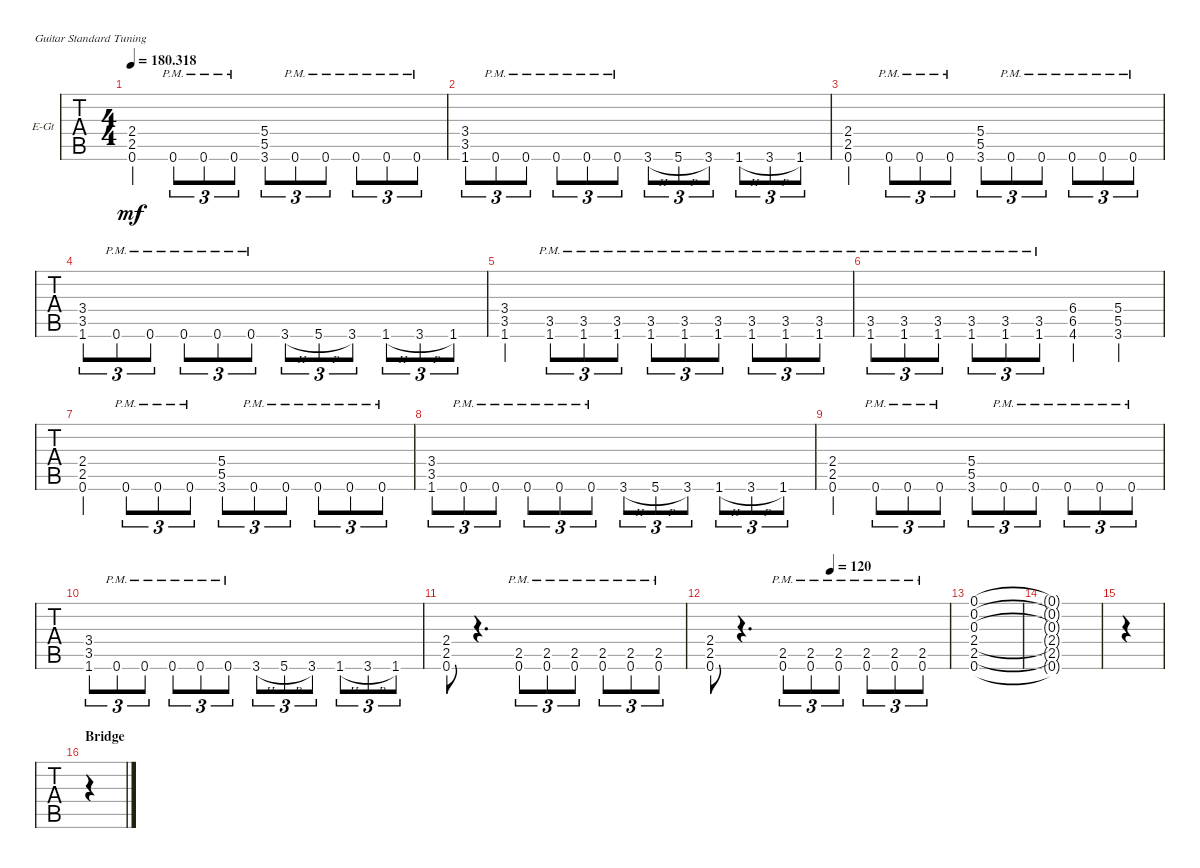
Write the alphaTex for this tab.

\defaultSystemsLayout 4
\bracketExtendMode groupsimilarinstruments
\multiBarRest
\firstSystemTrackNameOrientation horizontal
\otherSystemsTrackNameOrientation horizontal
\track ("Cole Train" "E-Gt") {instrument distortionguitar}
\staff {tabs}
\tuning (E4 B3 G3 D3 A2 E2)
\ts (4 4)
\tempo
180.318
\accidentals auto
\clef g2
\ottava regular
\simile none
\ks c
(0.6 2.5 2.4).4{dy mf} 0.6{pm}.8{tu (3 2)} 0.6{pm}.8{tu (3 2)} 0.6{pm}.8{tu (3 2)} (3.6 5.5 5.4).8{tu (3 2)} 0.6{pm}.8{tu (3 2)} 0.6{pm}.8{tu (3 2)} 0.6{pm}.8{tu (3 2)} 0.6{pm}.8{tu (3 2)} 0.6{pm}.8{tu (3 2)} |
(1.6 3.5 3.4).8{tu (3 2)} 0.6{pm}.8{tu (3 2)} 0.6{pm}.8{tu (3 2)} 0.6{pm}.8{tu (3 2)} 0.6{pm}.8{tu (3 2)} 0.6{pm}.8{tu (3 2)} 3.6{h}.8{tu (3 2)} 5.6{h}.8{tu (3 2)} 3.6.8{tu (3 2)} 1.6{h}.8{tu (3 2)} 3.6{h}.8{tu (3 2)} 1.6.8{tu (3 2)} |
(0.6 2.5 2.4).4 0.6{pm}.8{tu (3 2)} 0.6{pm}.8{tu (3 2)} 0.6{pm}.8{tu (3 2)} (3.6 5.5 5.4).8{tu (3 2)} 0.6{pm}.8{tu (3 2)} 0.6{pm}.8{tu (3 2)} 0.6{pm}.8{tu (3 2)} 0.6{pm}.8{tu (3 2)} 0.6{pm}.8{tu (3 2)} |
(1.6 3.5 3.4).8{tu (3 2)} 0.6{pm}.8{tu (3 2)} 0.6{pm}.8{tu (3 2)} 0.6{pm}.8{tu (3 2)} 0.6{pm}.8{tu (3 2)} 0.6{pm}.8{tu (3 2)} 3.6{h}.8{tu (3 2)} 5.6{h}.8{tu (3 2)} 3.6.8{tu (3 2)} 1.6{h}.8{tu (3 2)} 3.6{h}.8{tu (3 2)} 1.6.8{tu (3 2)} |
(1.6 3.5 3.4).4 (1.6{pm} 3.5{pm}).8{tu (3 2)} (1.6{pm} 3.5{pm}).8{tu (3 2)} (1.6{pm} 3.5{pm}).8{tu (3 2)} (1.6{pm} 3.5{pm}).8{tu (3 2)} (1.6{pm} 3.5{pm}).8{tu (3 2)} (1.6{pm} 3.5{pm}).8{tu (3 2)} (1.6{pm} 3.5{pm}).8{tu (3 2)} (1.6{pm} 3.5{pm}).8{tu (3 2)} (1.6{pm} 3.5{pm}).8{tu (3 2)} |
(1.6{pm} 3.5{pm}).8{tu (3 2)} (1.6{pm} 3.5{pm}).8{tu (3 2)} (1.6{pm} 3.5{pm}).8{tu (3 2)} (1.6{pm} 3.5{pm}).8{tu (3 2)} (1.6{pm} 3.5{pm}).8{tu (3 2)} (1.6{pm} 3.5{pm}).8{tu (3 2)} (4.6 6.5 6.4).4 (3.6 5.5 5.4).4 |
(0.6 2.5 2.4).4 0.6{pm}.8{tu (3 2)} 0.6{pm}.8{tu (3 2)} 0.6{pm}.8{tu (3 2)} (3.6 5.5 5.4).8{tu (3 2)} 0.6{pm}.8{tu (3 2)} 0.6{pm}.8{tu (3 2)} 0.6{pm}.8{tu (3 2)} 0.6{pm}.8{tu (3 2)} 0.6{pm}.8{tu (3 2)} |
(1.6 3.5 3.4).8{tu (3 2)} 0.6{pm}.8{tu (3 2)} 0.6{pm}.8{tu (3 2)} 0.6{pm}.8{tu (3 2)} 0.6{pm}.8{tu (3 2)} 0.6{pm}.8{tu (3 2)} 3.6{h}.8{tu (3 2)} 5.6{h}.8{tu (3 2)} 3.6.8{tu (3 2)} 1.6{h}.8{tu (3 2)} 3.6{h}.8{tu (3 2)} 1.6.8{tu (3 2)} |
(0.6 2.5 2.4).4 0.6{pm}.8{tu (3 2)} 0.6{pm}.8{tu (3 2)} 0.6{pm}.8{tu (3 2)} (3.6 5.5 5.4).8{tu (3 2)} 0.6{pm}.8{tu (3 2)} 0.6{pm}.8{tu (3 2)} 0.6{pm}.8{tu (3 2)} 0.6{pm}.8{tu (3 2)} 0.6{pm}.8{tu (3 2)} |
(1.6 3.5 3.4).8{tu (3 2)} 0.6{pm}.8{tu (3 2)} 0.6{pm}.8{tu (3 2)} 0.6{pm}.8{tu (3 2)} 0.6{pm}.8{tu (3 2)} 0.6{pm}.8{tu (3 2)} 3.6{h}.8{tu (3 2)} 5.6{h}.8{tu (3 2)} 3.6.8{tu (3 2)} 1.6{h}.8{tu (3 2)} 3.6{h}.8{tu (3 2)} 1.6.8{tu (3 2)} |
(0.6 2.5 2.4).8 r.4{d} (0.6{pm} 2.5{pm}).8{tu (3 2)} (0.6{pm} 2.5{pm}).8{tu (3 2)} (0.6{pm} 2.5{pm}).8{tu (3 2)} (0.6{pm} 2.5{pm}).8{tu (3 2)} (0.6{pm} 2.5{pm}).8{tu (3 2)} (0.6{pm} 2.5{pm}).8{tu (3 2)} |
\tempo (120 0.50625)
(0.6 2.5 2.4).8 r.4{d} (0.6{pm} 2.5{pm}).8{tu (3 2)} (0.6{pm} 2.5{pm}).8{tu (3 2)} (0.6{pm} 2.5{pm}).8{tu (3 2)} (0.6{pm} 2.5{pm}).8{tu (3 2)} (0.6{pm} 2.5{pm}).8{tu (3 2)} (0.6{pm} 2.5{pm}).8{tu (3 2)} |
(0.6 2.5 2.4 0.3 0.2 0.1).1 |
(0.6{t} 2.5{t} 2.4{t} 0.1{t} 0.2{t} 0.3{t}).1 |
|
\section ("" "Bridge")
